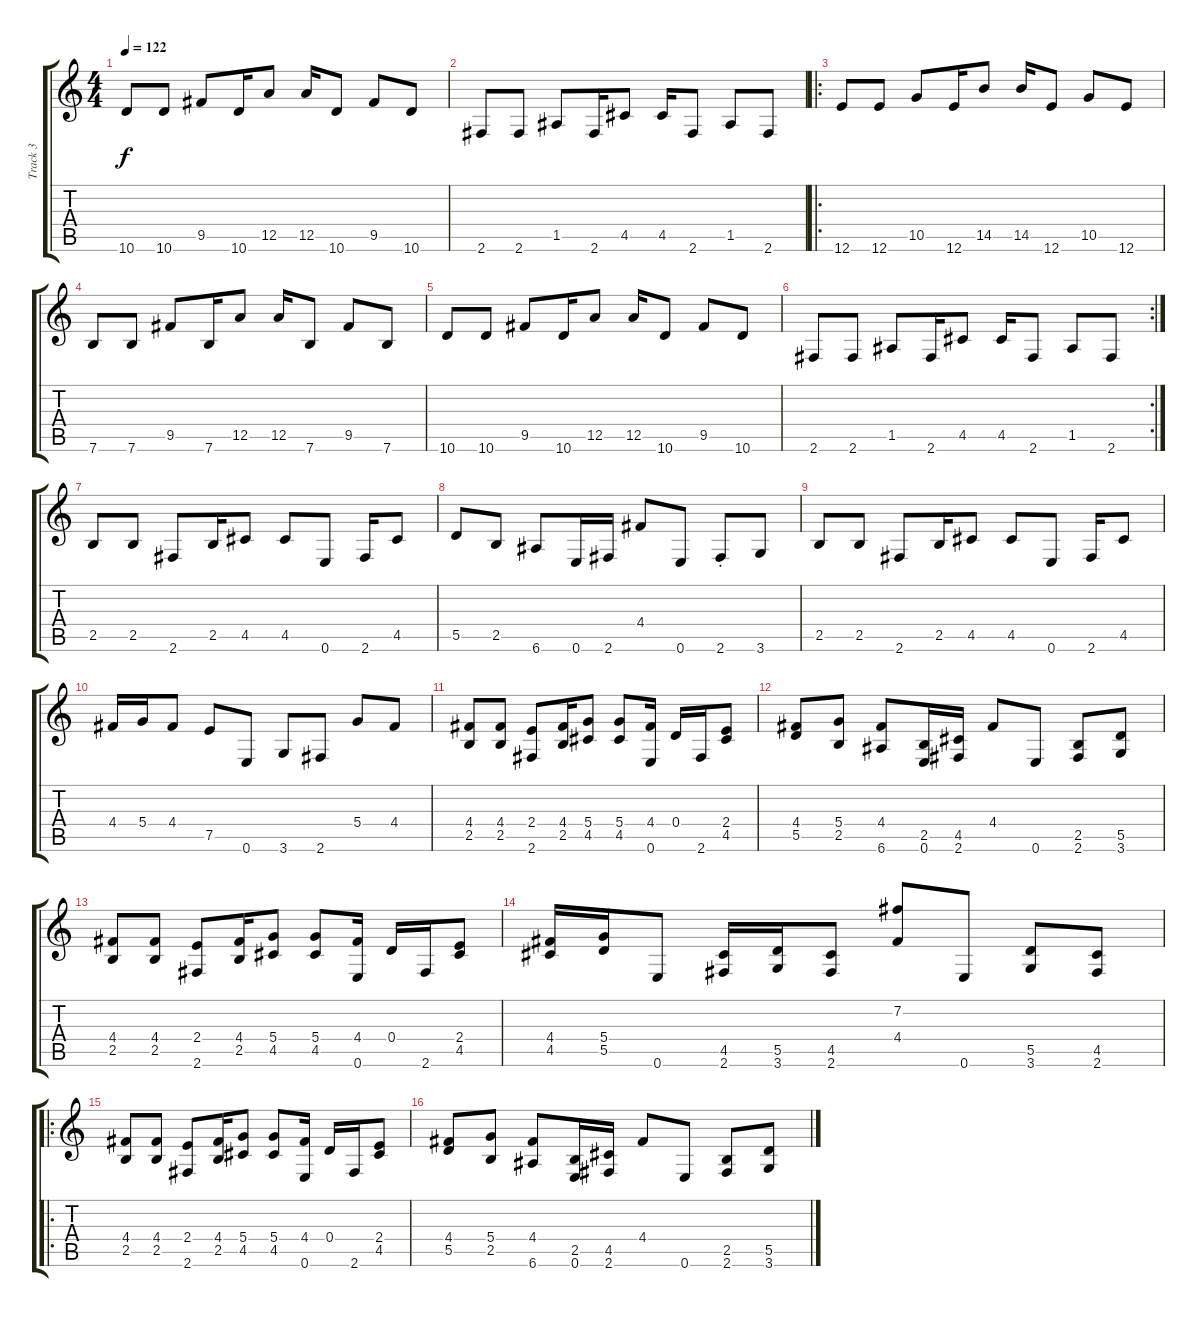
\track ("Track 3" "Track 3") {instrument synthbass1}
\staff {score tabs}
\tuning (E4 B3 G3 D3 A2 E2) {hide}
\ts (4 4)
\tempo 122
\clef g2
\ks c
10.6.8{dy f} 10.6.8 9.5.8 10.6.16 12.5.8 12.5.16 10.6.8 9.5.8 10.6.8 |
2.6.8 2.6.8 1.5.8 2.6.16 4.5.8 4.5.16 2.6.8 1.5.8 2.6.8 |
\ro
12.6.8 12.6.8 10.5.8 12.6.16 14.5.8 14.5.16 12.6.8 10.5.8 12.6.8 |
7.6.8 7.6.8 9.5.8 7.6.16 12.5.8 12.5.16 7.6.8 9.5.8 7.6.8 |
10.6.8 10.6.8 9.5.8 10.6.16 12.5.8 12.5.16 10.6.8 9.5.8 10.6.8 |
\rc 2
2.6.8 2.6.8 1.5.8 2.6.16 4.5.8 4.5.16 2.6.8 1.5.8 2.6.8 |
2.5.8 2.5.8 2.6.8 2.5.16 4.5.8 4.5.8 0.6.8 2.6.16 4.5.8 |
5.5.8 2.5.8 6.6.8 0.6.16 2.6.16 4.4.8 0.6.8 2.6{st}.8 3.6.8 |
2.5.8 2.5.8 2.6.8 2.5.16 4.5.8 4.5.8 0.6.8 2.6.16 4.5.8 |
4.4.16 5.4.16 4.4.8 7.5.8 0.6.8 3.6.8 2.6.8 5.4.8 4.4.8 |
(4.4 2.5).8 (4.4 2.5).8 (2.4 2.6).8 (4.4 2.5).16 (5.4 4.5).8 (5.4 4.5).8 (4.4 0.6).16 0.4.16 2.6.16 (2.4 4.5).8 |
(4.4 5.5).8 (5.4 2.5).8 (4.4 6.6).8 (2.5 0.6).16 (4.5 2.6).16 4.4.8 0.6.8 (2.5 2.6).8 (5.5 3.6).8 |
(4.4 2.5).8 (4.4 2.5).8 (2.4 2.6).8 (4.4 2.5).16 (5.4 4.5).8 (5.4 4.5).8 (4.4 0.6).16 0.4.16 2.6.16 (2.4 4.5).8 |
(4.4 4.5).16 (5.4 5.5).16 0.6.8 (4.5 2.6).16 (5.5 3.6).16 (4.5 2.6).8 (7.2 4.4).8 0.6.8 (5.5 3.6).8 (4.5 2.6).8 |
\ro
(4.4 2.5).8 (4.4 2.5).8 (2.4 2.6).8 (4.4 2.5).16 (5.4 4.5).8 (5.4 4.5).8 (4.4 0.6).16 0.4.16 2.6.16 (2.4 4.5).8 |
(4.4 5.5).8 (5.4 2.5).8 (4.4 6.6).8 (2.5 0.6).16 (4.5 2.6).16 4.4.8 0.6.8 (2.5 2.6).8 (5.5 3.6).8
